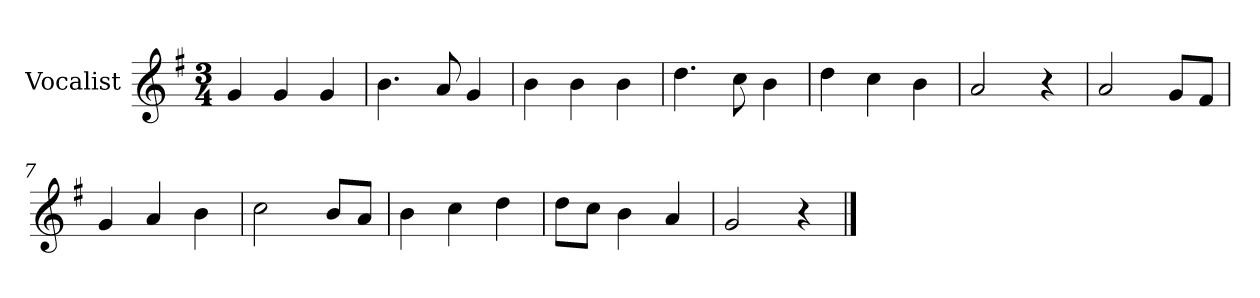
**kern
*part1
*staff1
*I"Vocalist
*k[f#]
*G:
*M3/4
=
4g
4g
4g
=1
4.b
8a
4g
=2
4b
4b
4b
=3
4.dd
8cc
4b
=4
4dd
4cc
4b
=5
2a
4r
=6
2a
8gL
8f#J
=7
4g
4a
4b
=8
2cc
8bL
8aJ
=9
4b
4cc
4dd
=10
8ddL
8ccJ
4b
4a
=11
2g
4r
==
*-
